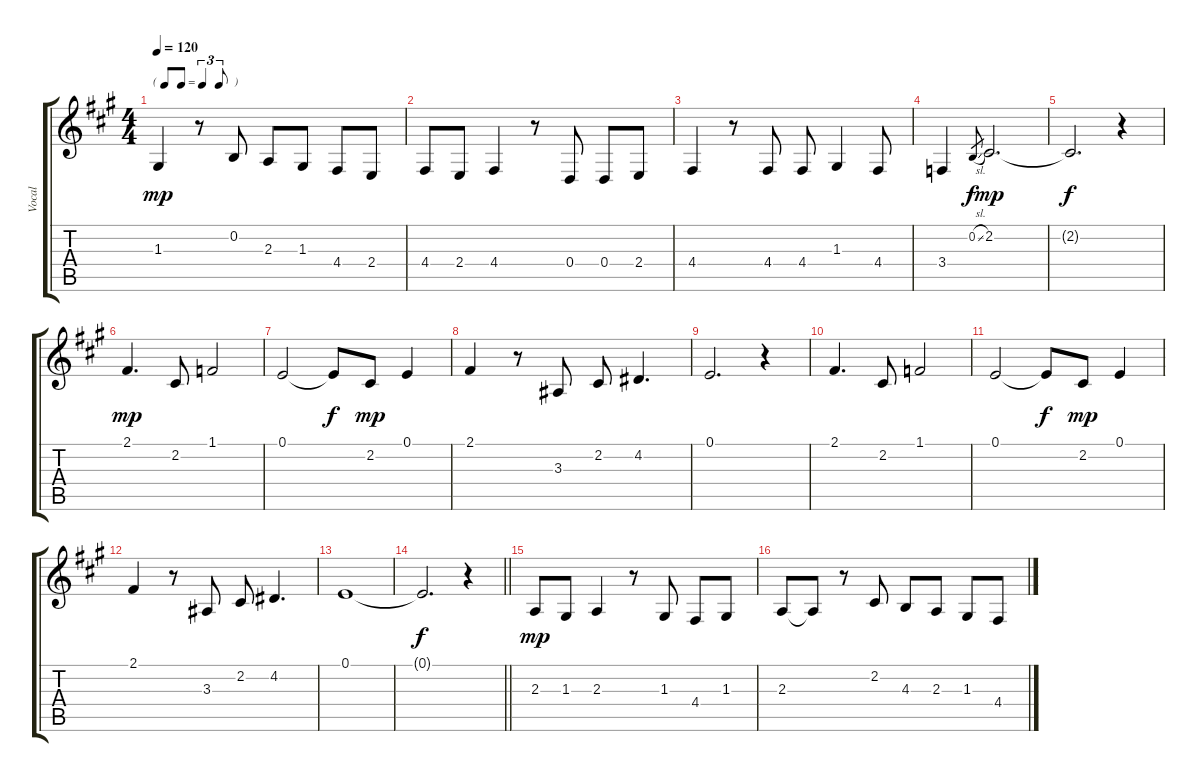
\track ("Vocal" "Vocal") {instrument lead6voice}
\staff {score tabs}
\tuning (E4 B3 G3 D3 A2 E2) {hide}
\ts (4 4)
\tf triplet8th
\tempo 120
\clef g2
\ks a
1.3.4{dy mp} r.8 0.2.8 2.3.8 1.3.8 4.4.8 2.4.8 |
4.4.8 2.4.8 4.4.4 r.8 0.4.8 0.4.8 2.4.8 |
4.4.4 r.8 4.4.8 4.4.8 1.3.4 4.4.8 |
3.4.4 0.2{sl}.8{gr dy f} 2.2.2{d dy mp} |
2.2{t}.2{d dy f} r.4 |
2.1.4{d dy mp} 2.2.8 1.1.2 |
0.1.2 0.1{t}.8{dy f} 2.2.8{dy mp} 0.1.4 |
2.1.4 r.8 3.3.8 2.2.8 4.2.4{d} |
0.1.2{d} r.4 |
2.1.4{d} 2.2.8 1.1.2 |
0.1.2 0.1{t}.8{dy f} 2.2.8{dy mp} 0.1.4 |
2.1.4 r.8 3.3.8 2.2.8 4.2.4{d} |
0.1.1 |
\barLineRight lightlight
0.1{t}.2{d dy f} r.4 |
2.3.8{dy mp} 1.3.8 2.3.4 r.8 1.3.8 4.4.8 1.3.8 |
2.3.8 2.3{t}.8 r.8 2.2.8 4.3.8 2.3.8 1.3.8 4.4.8
